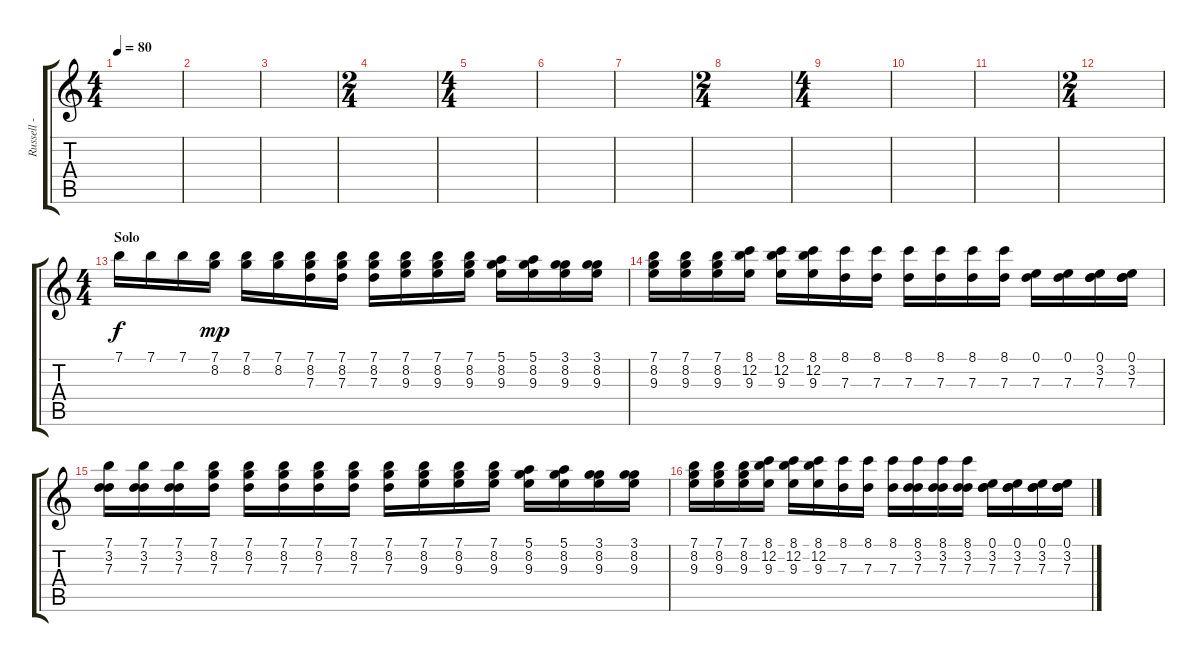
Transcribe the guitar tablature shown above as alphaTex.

\track ("Russell - Effects" "Russell - ") {instrument electricguitarjazz}
\staff {score tabs}
\tuning (E4 B3 G3 D3 A2 E2) {hide}
\ts (4 4)
\tempo 80
\clef g2
\ks c
|
|
|
\ts (2 4)
|
\ts (4 4)
|
|
|
\ts (2 4)
|
\ts (4 4)
|
|
|
\ts (2 4)
|
\ts (4 4)
\section ("" "Solo")
7.1.16 7.1.16 7.1.16 (7.1 8.2).16{dy mp} (7.1 8.2).16 (7.1 8.2).16 (7.1 8.2 7.3).16 (7.1 8.2 7.3).16 (7.1 8.2 7.3).16 (7.1 8.2 9.3).16 (7.1 8.2 9.3).16 (7.1 8.2 9.3).16 (5.1 8.2 9.3).16 (5.1 8.2 9.3).16 (3.1 8.2 9.3).16 (3.1 8.2 9.3).16 |
(7.1 8.2 9.3).16 (7.1 8.2 9.3).16 (7.1 8.2 9.3).16 (8.1 12.2 9.3).16 (8.1 12.2 9.3).16 (8.1 12.2 9.3).16 (8.1 7.3).16 (8.1 7.3).16 (8.1 7.3).16 (8.1 7.3).16 (8.1 7.3).16 (8.1 7.3).16 (0.1 7.3).16 (0.1 7.3).16 (0.1 3.2 7.3).16 (0.1 3.2 7.3).16 |
(7.1 3.2 7.3).16 (7.1 3.2 7.3).16 (7.1 3.2 7.3).16 (7.1 8.2 7.3).16 (7.1 8.2 7.3).16 (7.1 8.2 7.3).16 (7.1 8.2 7.3).16 (7.1 8.2 7.3).16 (7.1 8.2 7.3).16 (7.1 8.2 9.3).16 (7.1 8.2 9.3).16 (7.1 8.2 9.3).16 (5.1 8.2 9.3).16 (5.1 8.2 9.3).16 (3.1 8.2 9.3).16 (3.1 8.2 9.3).16 |
(7.1 8.2 9.3).16 (7.1 8.2 9.3).16 (7.1 8.2 9.3).16 (8.1 12.2 9.3).16 (8.1 12.2 9.3).16 (8.1 12.2 9.3).16 (8.1 7.3).16 (8.1 7.3).16 (8.1 7.3).16 (8.1 3.2 7.3).16 (8.1 3.2 7.3).16 (8.1 3.2 7.3).16 (0.1 3.2 7.3).16 (0.1 3.2 7.3).16 (0.1 3.2 7.3).16 (0.1 3.2 7.3).16
